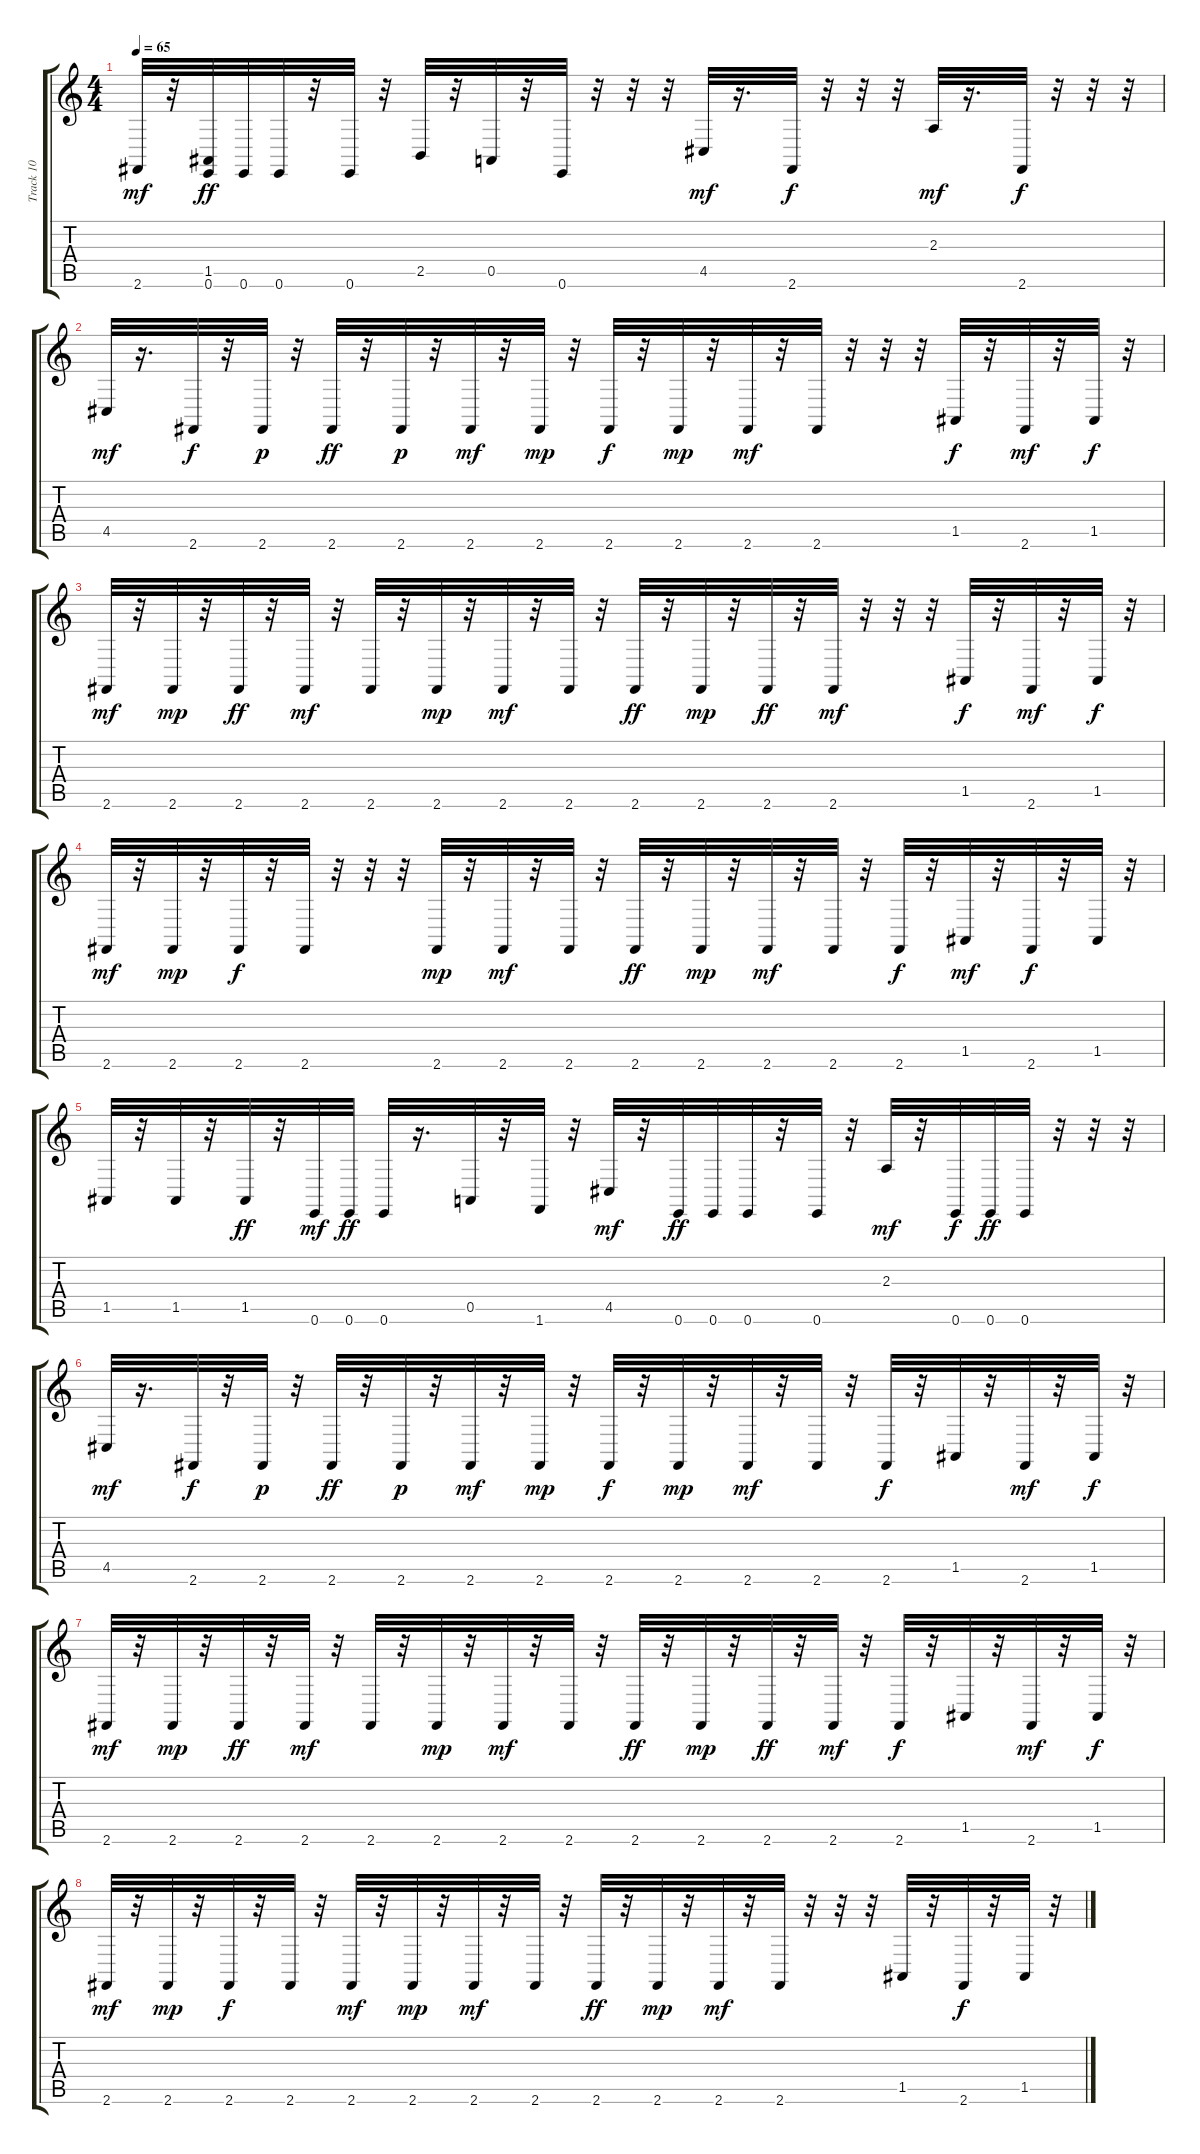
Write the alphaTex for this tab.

\track ("Track 10" "Track 10") {instrument melodictom}
\staff {score tabs}
\tuning (E4 B3 G3 D3 A2 E2) {hide}
\ts (4 4)
\tempo 65
\clef g2
\ks c
2.6.32{dy mf} r.32 (1.5 0.6).32{dy ff} 0.6.32 0.6.32 r.32 0.6.32 r.32 2.5.32 r.32 0.5.32 r.32 0.6.32 r.32 r.32 r.32 4.5.32{dy mf} r.16{d} 2.6.32{dy f} r.32 r.32 r.32 2.3.32{dy mf} r.16{d} 2.6.32{dy f} r.32 r.32 r.32 |
4.5.32{dy mf} r.16{d} 2.6.32{dy f} r.32 2.6.32{dy p} r.32 2.6.32{dy ff} r.32 2.6.32{dy p} r.32 2.6.32{dy mf} r.32 2.6.32{dy mp} r.32 2.6.32{dy f} r.32 2.6.32{dy mp} r.32 2.6.32{dy mf} r.32 2.6.32 r.32 r.32 r.32 1.5.32{dy f} r.32 2.6.32{dy mf} r.32 1.5.32{dy f} r.32 |
2.6.32{dy mf} r.32 2.6.32{dy mp} r.32 2.6.32{dy ff} r.32 2.6.32{dy mf} r.32 2.6.32 r.32 2.6.32{dy mp} r.32 2.6.32{dy mf} r.32 2.6.32 r.32 2.6.32{dy ff} r.32 2.6.32{dy mp} r.32 2.6.32{dy ff} r.32 2.6.32{dy mf} r.32 r.32 r.32 1.5.32{dy f} r.32 2.6.32{dy mf} r.32 1.5.32{dy f} r.32 |
2.6.32{dy mf} r.32 2.6.32{dy mp} r.32 2.6.32{dy f} r.32 2.6.32 r.32 r.32 r.32 2.6.32{dy mp} r.32 2.6.32{dy mf} r.32 2.6.32 r.32 2.6.32{dy ff} r.32 2.6.32{dy mp} r.32 2.6.32{dy mf} r.32 2.6.32 r.32 2.6.32{dy f} r.32 1.5.32{dy mf} r.32 2.6.32{dy f} r.32 1.5.32 r.32 |
1.5.32 r.32 1.5.32 r.32 1.5.32{dy ff} r.32 0.6.32{dy mf} 0.6.32{dy ff} 0.6.32 r.16{d} 0.5.32 r.32 1.6.32 r.32 4.5.32{dy mf} r.32 0.6.32{dy ff} 0.6.32 0.6.32 r.32 0.6.32 r.32 2.3.32{dy mf} r.32 0.6.32{dy f} 0.6.32{dy ff} 0.6.32 r.32 r.32 r.32 |
4.5.32{dy mf} r.16{d} 2.6.32{dy f} r.32 2.6.32{dy p} r.32 2.6.32{dy ff} r.32 2.6.32{dy p} r.32 2.6.32{dy mf} r.32 2.6.32{dy mp} r.32 2.6.32{dy f} r.32 2.6.32{dy mp} r.32 2.6.32{dy mf} r.32 2.6.32 r.32 2.6.32{dy f} r.32 1.5.32 r.32 2.6.32{dy mf} r.32 1.5.32{dy f} r.32 |
2.6.32{dy mf} r.32 2.6.32{dy mp} r.32 2.6.32{dy ff} r.32 2.6.32{dy mf} r.32 2.6.32 r.32 2.6.32{dy mp} r.32 2.6.32{dy mf} r.32 2.6.32 r.32 2.6.32{dy ff} r.32 2.6.32{dy mp} r.32 2.6.32{dy ff} r.32 2.6.32{dy mf} r.32 2.6.32{dy f} r.32 1.5.32 r.32 2.6.32{dy mf} r.32 1.5.32{dy f} r.32 |
2.6.32{dy mf} r.32 2.6.32{dy mp} r.32 2.6.32{dy f} r.32 2.6.32 r.32 2.6.32{dy mf} r.32 2.6.32{dy mp} r.32 2.6.32{dy mf} r.32 2.6.32 r.32 2.6.32{dy ff} r.32 2.6.32{dy mp} r.32 2.6.32{dy mf} r.32 2.6.32 r.32 r.32 r.32 1.5.32 r.32 2.6.32{dy f} r.32 1.5.32 r.32
